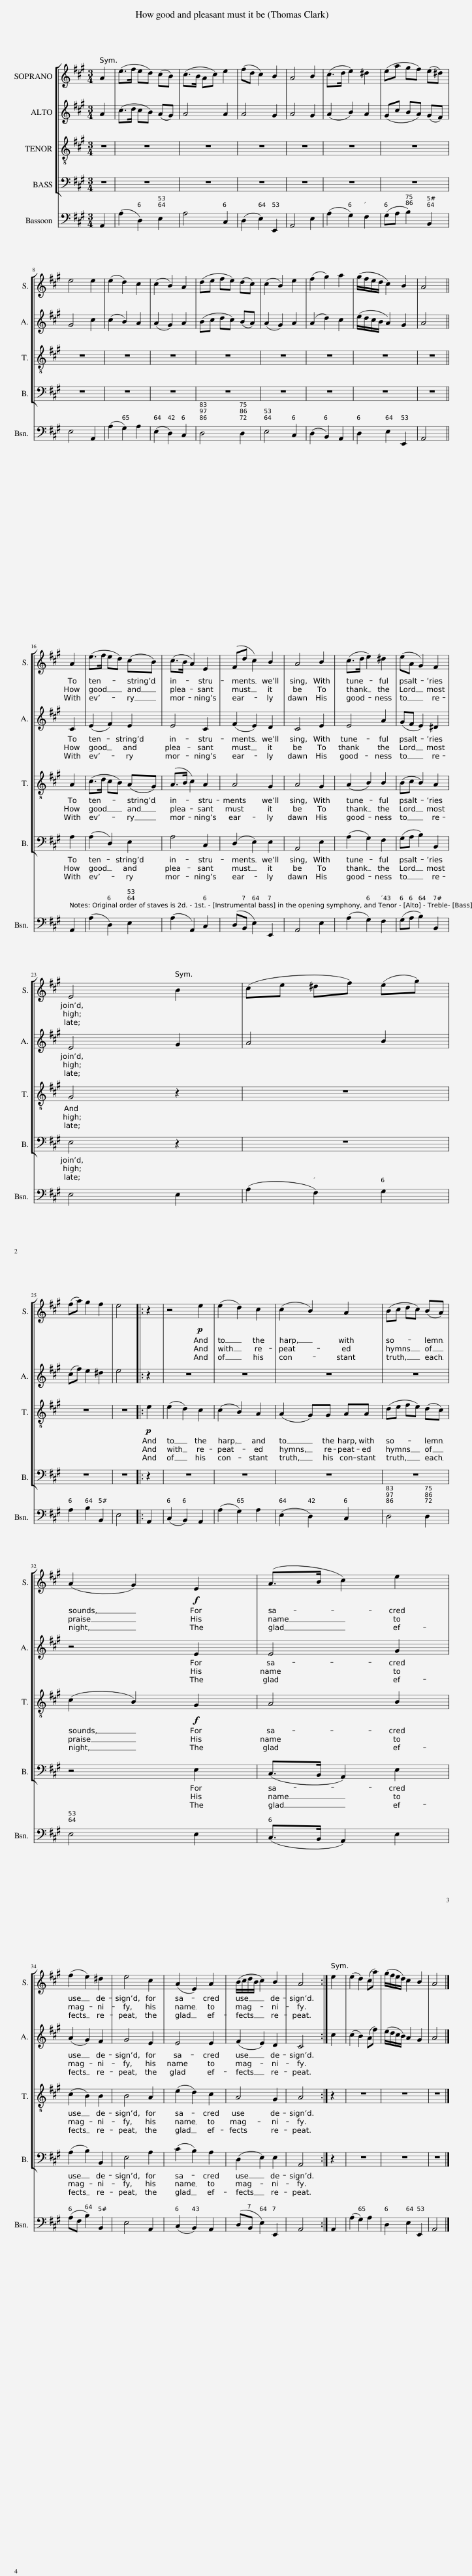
X:1
%%score [ 1 2 3 4 ] 5
L:1/8
M:3/4
I:linebreak $
K:A
V:1 treble
V:2 treble
V:3 treble-8 transpose=-12
V:4 bass
V:5 bass
V:1
 A2 | (e>f ed) (cB) | (c>B Ac) e2 | (fd c2) B2 | A4 B2 | %5
 (c>d e2) ^d2 | (ea gf) (e^d) |$ e4 e2 | (e2 d2) c2 | (c2 B2) A2 | %10
 (de fe) (dc) | (c2 B2) e2 | (f2 g2) a2 | (g/f/e/d/ c2) B2 | A4 ||$ %15
 A2 | (e>f ed) (cB) | (c>B A2) E2 | (Fd c2) B2 | A4 B2 | %20
 (c>d e2) ^d2 | (eA G2) F2 |$ E4 B2 | (ce ^df) (eg) |$ (fa) g2 f2 | %25
 e4 |: z2 | z4!p! e2 | (e2 d2) c2 | (c2 B2) A2 | %30
 (Bc dc) (BA) |$ (A2 G2)!f! E2 | (A>B c2) e2 |$ (f2 e2) ^d2 | e4 c2 | %35
 (A2 E2) A2 | (B/c/d/B/ c2) B2 | A4 :| e2 | (e2 d2) (ca) | %40
 (g/f/e/d/) c2 B2 | A4 |] %42
V:2
 A2 | (c>d cB) (AG) | A4 A2 | A4 G2 | A4 G2 | %5
 (A2 B2) A2 | (Gc BA) (GF) |$ G4 c2 | (c2 B2) A2 | (A2 G2) A2 | %10
 (Bc dc) (BA) | (A2 G2) A2 | (A2 d2) c2 | (e/d/c/B/ A2) G2 | A4 ||$ %15
 C2 | (E2 F2) E2 | E4 C2 | (F2 E2) D2 | C4 E2 | %20
 E4 A2 | (GF E2) ^D2 |$ E4 G2 | A4 B2 |$ (cf) e2 ^d2 | %25
 e4 |: z2 | z6 | z6 | z6 | %30
 z6 |$ z4 E2 | E4 G2 |$ (A2 G2) F2 | G4 E2 | %35
 E4 E2 | (F2 E2) D2 | C4 :| c2 | (c2 B2) (Af) | %40
 (e/d/c/B/) A2 G2 | A4 |] %42
V:3
 z2 | z6 | z6 | z6 | z6 | %5
 z6 | z6 |$ z6 | z6 | z6 | %10
 z6 | z6 | z6 | z6 | z4 ||$ %15
 A2 | (c>d cB) (AG) | (A>B c2) A2 | A4 G2 | A4 G2 | %20
 (A2 B2) B2 | (Bc B2) A2 |$ G4 z2 | z6 |$ z6 | %25
 z4 |:!p! e2 | (e2 d2) c2 | (c2 B2) A2 | (A2 G)G AA | %30
 (de fe) (dc) |$ (c2 B2)!f! G2 | A4 B2 |$ (c2 B2) B2 | B4 A2 | %35
 (e2 d2) c2 | A4 G2 | A4 :| z2 | z6 | %40
 z6 | z4 |] %42
V:4
 z2 | z6 | z6 | z6 | z6 | %5
 z6 | z6 |$ z6 | z6 | z6 | %10
 z6 | z6 | z6 | z6 | z4 ||$ %15
 A,2 | (A,2 D,2) E,2 | A,4 C,2 | (D,2 E,2) E,2 | A,,4 E,2 | %20
 (A,2 G,2) F,2 | (G,A, B,2) B,,2 |$ E,4 z2 | z6 |$ z6 | %25
 z4 |: z2 | z6 | z6 | z6 | %30
 z6 |$ z4 E,2 | (C,>B,, A,,2) E,2 |$ (A,2 B,2) B,,2 | E,4 A,2 | %35
 (C2 B,2) A,2 | (D,2 E,2) E,2 | A,,4 :| z2 | z6 | %40
 z6 | z4 |] %42
V:5
 A,,2 | (A,2 D,2) E,2 | A,4 C,2 | (D,2 E,2) E,,2 | A,,4 E,2 | %5
 (A,2 G,2) F,2 | (G,A, B,2) B,,2 |$ E,4 A,,2 | (A,2 G,2) A,2 | (E,2 D,2) C,2 | %10
 D,4 D,2 | E,4 C,2 | (D,2 B,,2) A,,2 | D,2 E,2 E,,2 | A,,4 ||$ %15
 A,,2 | (A,2 D,2) E,2 | (A,2 A,,2) C,2 | (D,B,, E,2) E,,2 | A,,4 E,2 | %20
 (A,2 G,2) F,2 | (G,A, B,2) B,,2 |$ E,4 E,2 | (A,2 F,2) G,2 |$ A,2 B,2 B,,2 | %25
 E,4 |: A,,2 | (C,2 B,,2) A,,2 | (A,2 G,2) A,2 | (E,2 D,2) C,2 | %30
 D,4 D,2 |$ E,4 E,2 | (C,>B,, A,,2) E,2 |$ (A,F, B,2) B,,2 | E,4 A,,2 | %35
 (C,2 B,,2) A,,2 | (D,B,, E,2) E,,2 | A,,4 :| A,,2 | (A,2 G,2) A,2 | %40
 D,2 E,2 E,,2 | A,,4 |] %42
